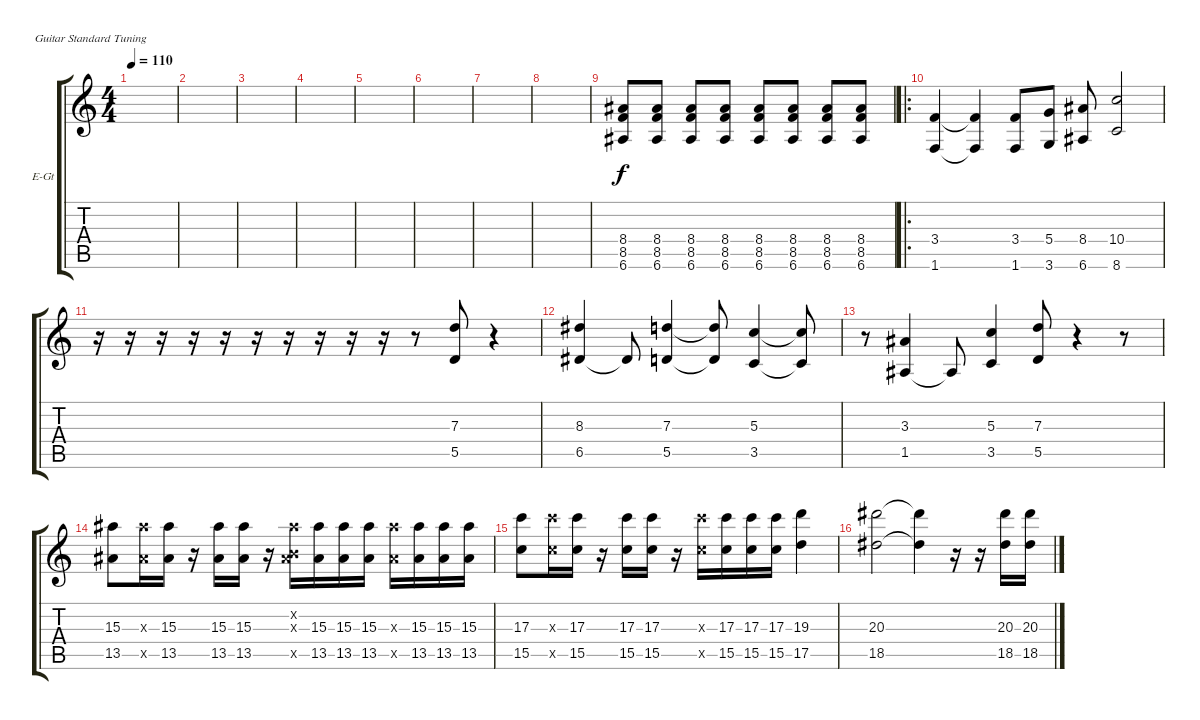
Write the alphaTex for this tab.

\defaultSystemsLayout 4
\bracketExtendMode groupsimilarinstruments
\firstSystemTrackNameOrientation horizontal
\otherSystemsTrackNameOrientation horizontal
\track ("Electric Guitar" "E-Gt") {instrument distortionguitar}
\staff {score tabs}
\tuning (E4 B3 G3 D3 A2 E2)
\ts (4 4)
\tempo 110
\clef g2
\ks c
|
|
|
|
|
|
|
|
(6.6 8.5 8.4).8 (6.6 8.5 8.4).8 (6.6 8.5 8.4).8 (6.6 8.5 8.4).8 (6.6 8.5 8.4).8 (6.6 8.5 8.4).8 (6.6 8.5 8.4).8 (6.6 8.5 8.4).8 |
\ro
(1.6 3.4).4 (3.4{t} 1.6{t}).4 (3.4 1.6).8 (3.6 5.4).8 (6.6 8.4).8 (8.6 10.4).2 |
r.16 r.16 r.16 r.16 r.16 r.16 r.16 r.16 r.16 r.16 r.8 (5.5 7.3).8 r.4 |
(6.5 8.3).4 6.5{t}.8 (5.5 7.3).4 (5.5{t} 7.3{t}).8 (3.5 5.3).4 (3.5{t} 5.3{t}).8 |
r.8 (1.5 3.3).4 1.5{t}.8 (3.5 5.3).4 (5.5 7.3).8 r.4 r.8 |
(13.5 15.3).8 (13.5{x} 15.3{x}).16 (13.5 15.3).16 r.16 (13.5 15.3).16 (13.5 15.3).16 r.16 (13.5{x} 15.3{x} 0.2{x}).16 (13.5 15.3).16 (13.5 15.3).16 (13.5 15.3).16 (13.5{x} 15.3{x}).16 (13.5 15.3).16 (13.5 15.3).16 (13.5 15.3).16 |
(15.5 17.3).8 (15.5{x} 17.3{x}).16 (15.5 17.3).16 r.16 (15.5 17.3).16 (15.5 17.3).16 r.16 (15.5{x} 17.3{x}).16 (15.5 17.3).16 (15.5 17.3).16 (15.5 17.3).16 (17.5 19.3).4 |
(18.5 20.3).2 (18.5{t} 20.3{t}).4 r.16 r.16 (18.5 20.3).16 (18.5 20.3).16
